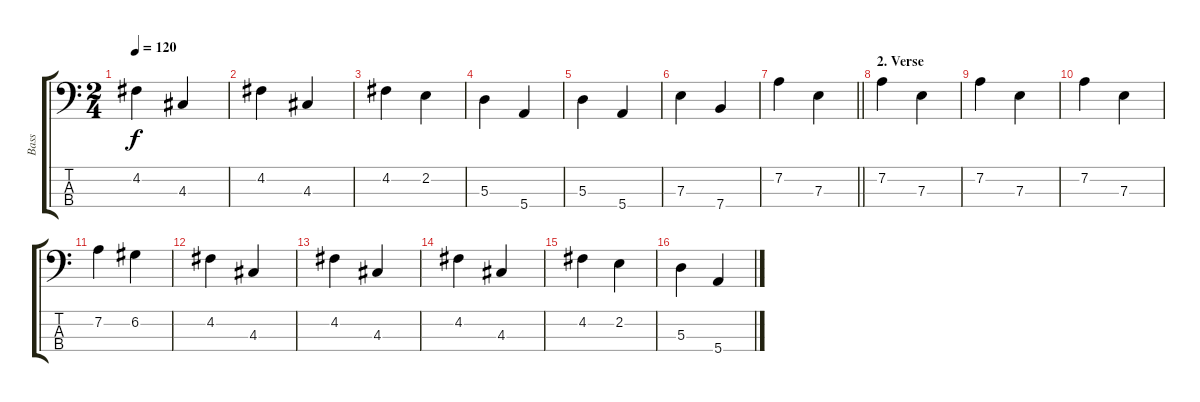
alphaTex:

\track ("Bass" "Bass") {instrument electricbassfinger}
\staff {score tabs}
\tuning (G2 D2 A1 E1) {hide}
\ts (2 4)
\tempo 120
\clef f4
\ks c
4.2.4{dy f} 4.3.4 |
4.2.4 4.3.4 |
4.2.4 2.2.4 |
5.3.4 5.4.4 |
5.3.4 5.4.4 |
7.3.4 7.4.4 |
\barLineRight lightlight
7.2.4 7.3.4 |
\section ("" "2. Verse")
7.2.4 7.3.4 |
7.2.4 7.3.4 |
7.2.4 7.3.4 |
7.2.4 6.2.4 |
4.2.4 4.3.4 |
4.2.4 4.3.4 |
4.2.4 4.3.4 |
4.2.4 2.2.4 |
5.3.4 5.4.4
